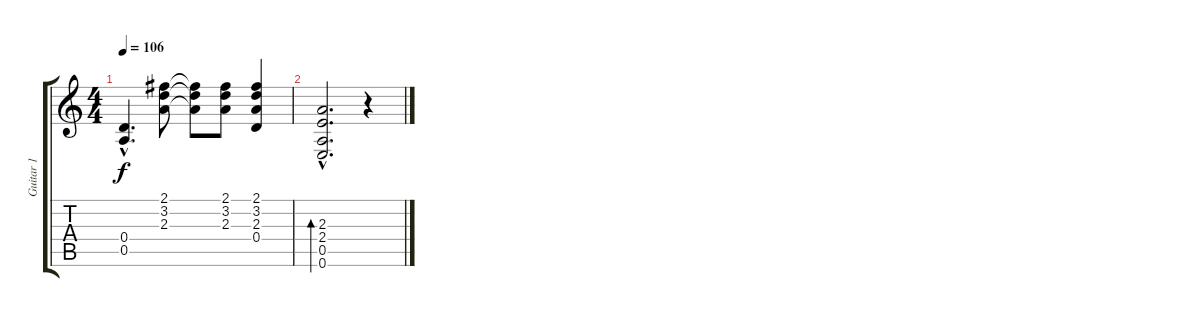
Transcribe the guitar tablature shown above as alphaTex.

\track ("Guitar 1" "Guitar 1") {instrument acousticguitarsteel}
\staff {score tabs}
\tuning (E4 B3 G3 D3 A2 E2) {hide}
\ts (4 4)
\tempo 106
\clef g2
\ks c
(0.4{hac} 0.5{hac}).4{d dy f} (2.1 3.2 2.3).8 (2.1{t} 3.2{t} 2.3{t}).8 (2.1 3.2 2.3).8 (2.1 3.2 2.3 0.4).4 |
(2.3{hac} 2.4{hac} 0.5{hac} 0.6{hac}).2{d bd 240} r.4
